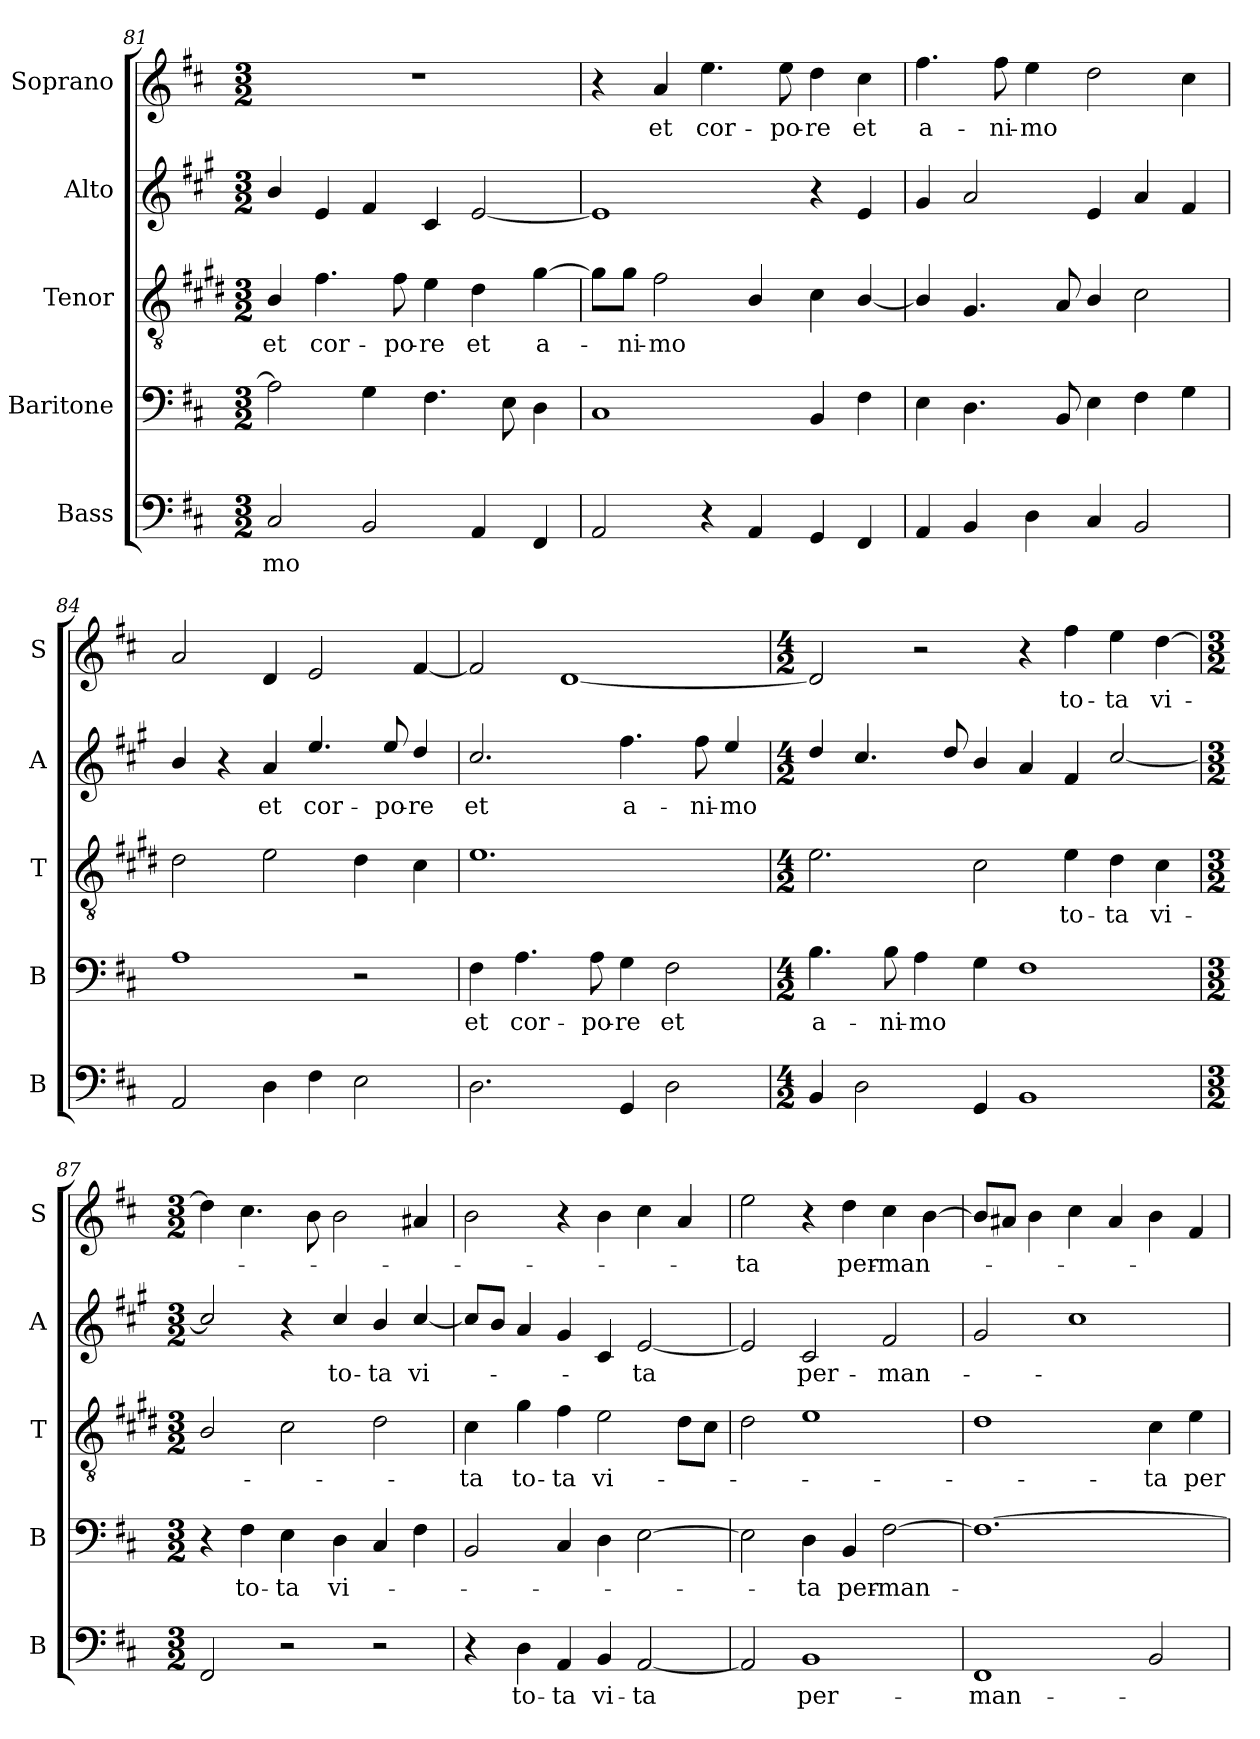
**kern	**text	**kern	**text	**kern	**text	**kern	**text	**kern	**text
*part5	*part5	*part4	*part4	*part3	*part3	*part2	*part2	*part1	*part1
*staff5	*staff5	*staff4	*staff4	*staff3	*staff3	*staff2	*staff2	*staff1	*staff1
*I"Bass	*	*I"Baritone	*	*I"Tenor	*	*I"Alto	*	*I"Soprano	*
*I'B	*	*I'B	*	*I'T	*	*I'A	*	*I'S	*
!!LO:PB:g=z
*clefF4	*	*clefF4	*	*clefGv2	*	*clefG2	*	*clefG2	*
*	*	*	*	*ITrd1c2	*	*ITrd4c7	*	*	*
*k[f#c#]	*	*k[f#c#]	*	*k[f#c#]	*	*k[f#c#]	*	*k[f#c#]	*
*D:	*	*D:	*	*D:	*	*D:	*	*D:	*
*M3/2	*	*M3/2	*	*M3/2	*	*M3/2	*	*M3/2	*
=81	=81	=81	=81	=81	=81	=81	=81	=81	=81
!	!LO:LY:b	!	!	!	!LO:LY:b	!	!	!	!
2C#/	-mo	2A\]	.	4A/	et	4e/	.	1.r	.
!	!	!	!	!	!LO:LY:b	!	!	!	!
.	.	.	.	4.e\	cor-	4A/	.	.	.
2BB/	.	4G\	.	.	.	4B/	.	.	.
!	!	!	!	!	!LO:LY:b	!	!	!	!
.	.	.	.	8e\	-po-	.	.	.	.
!	!	!	!	!	!LO:LY:b	!	!	!	!
.	.	4.F#\	.	4d\	-re	4F#/	.	.	.
!	!	!	!	!	!LO:LY:b	!	!	!	!
4AA/	.	.	.	4c#\	et	[2A/	.	.	.
.	.	8E\	.	.	.	.	.	.	.
!	!	!	!	!	!LO:LY:b	!	!	!	!
4FF#/	.	4D\	.	[4f#\	a-	.	.	.	.
=82	=82	=82	=82	=82	=82	=82	=82	=82	=82
2AA/	.	1C#	.	8f#\L]	.	1A]	.	4r	.
!	!	!	!	!	!LO:LY:b	!	!	!	!
.	.	.	.	8f#\J	-ni-	.	.	.	.
!	!	!	!	!	!LO:LY:b	!	!	!	!LO:LY:b
.	.	.	.	2e\	-mo	.	.	4a/	et
!	!	!	!	!	!	!	!	!	!LO:LY:b
4r	.	.	.	.	.	.	.	4.ee\	cor-
4AA/	.	.	.	4A/	.	.	.	.	.
!	!	!	!	!	!	!	!	!	!LO:LY:b
.	.	.	.	.	.	.	.	8ee\	-po-
!	!	!	!	!	!	!	!	!	!LO:LY:b
4GG/	.	4BB/	.	4B\	.	4r	.	4dd\	-re
!	!	!	!	!	!	!	!	!	!LO:LY:b
4FF#/	.	4F#\	.	[4A/	.	4A/	.	4cc#\	et
=83	=83	=83	=83	=83	=83	=83	=83	=83	=83
!	!	!	!	!	!	!	!	!	!LO:LY:b
4AA/	.	4E\	.	4A/]	.	4c#/	.	4.ff#\	a-
4BB/	.	4.D\	.	4.F#/	.	2d/	.	.	.
!	!	!	!	!	!	!	!	!	!LO:LY:b
.	.	.	.	.	.	.	.	8ff#\	-ni-
!	!	!	!	!	!	!	!	!	!LO:LY:b
4D\	.	.	.	.	.	.	.	4ee\	-mo
.	.	8BB/	.	8G/	.	.	.	.	.
4C#/	.	4E\	.	4A/	.	4A/	.	2dd\	.
2BB/	.	4F#\	.	2B\	.	4d/	.	.	.
.	.	4G\	.	.	.	4B/	.	4cc#\	.
=84	=84	=84	=84	=84	=84	=84	=84	=84	=84
2AA/	.	1A	.	2c#\	.	4e/	.	2a/	.
.	.	.	.	.	.	4r	.	.	.
!	!	!	!	!	!	!	!LO:LY:b	!	!
4D\	.	.	.	2d\	.	4d/	et	4d/	.
!	!	!	!	!	!	!	!LO:LY:b	!	!
4F#\	.	.	.	.	.	4.a/	cor-	2e/	.
2E\	.	2r	.	4c#\	.	.	.	.	.
!	!	!	!	!	!	!	!LO:LY:b	!	!
.	.	.	.	.	.	8a/	-po-	.	.
!	!	!	!	!	!	!	!LO:LY:b	!	!
.	.	.	.	4B\	.	4g/	-re	[4f#/	.
!!LO:LB:g=z
=85	=85	=85	=85	=85	=85	=85	=85	=85	=85
!	!	!	!LO:LY:b	!	!	!	!LO:LY:b	!	!
2.D\	.	4F#\	et	1.d	.	2.f#/	et	2f#/]	.
!	!	!	!LO:LY:b	!	!	!	!	!	!
.	.	4.A\	cor-	.	.	.	.	.	.
.	.	.	.	.	.	.	.	[1d	.
!	!	!	!LO:LY:b	!	!	!	!	!	!
.	.	8A\	-po-	.	.	.	.	.	.
!	!	!	!LO:LY:b	!	!	!	!LO:LY:b	!	!
4GG/	.	4G\	-re	.	.	4.b\	a-	.	.
!	!	!	!LO:LY:b	!	!	!	!	!	!
2D\	.	2F#\	et	.	.	.	.	.	.
!	!	!	!	!	!	!	!LO:LY:b	!	!
.	.	.	.	.	.	8b\	-ni-	.	.
!	!	!	!	!	!	!	!LO:LY:b	!	!
.	.	.	.	.	.	4a/	-mo	.	.
!!LO:PB:g=z
=86	=86	=86	=86	=86	=86	=86	=86	=86	=86
*M4/2	*	*M4/2	*	*M4/2	*	*M4/2	*	*M4/2	*
!	!	!	!LO:LY:b	!	!	!	!	!	!
4BB/	.	4.B\	a-	2.d\	.	4g/	.	2d/]	.
2D\	.	.	.	.	.	4.f#/	.	.	.
!	!	!	!LO:LY:b	!	!	!	!	!	!
.	.	8B\	-ni-	.	.	.	.	.	.
!	!	!	!LO:LY:b	!	!	!	!	!	!
.	.	4A\	-mo	.	.	.	.	2r	.
.	.	.	.	.	.	8g/	.	.	.
4GG/	.	4G\	.	2B\	.	4e/	.	.	.
1BB	.	1F#	.	.	.	4d/	.	4r	.
!	!	!	!	!	!LO:LY:b	!	!	!	!LO:LY:b
.	.	.	.	4d\	to-	4B/	.	4ff#\	to-
!	!	!	!	!	!LO:LY:b	!	!	!	!LO:LY:b
.	.	.	.	4c#\	-ta	[2f#/	.	4ee\	-ta
!	!	!	!	!	!LO:LY:b	!	!	!	!LO:LY:b
.	.	.	.	4B\	vi-	.	.	[4dd\	vi-
=87	=87	=87	=87	=87	=87	=87	=87	=87	=87
*M3/2	*	*M3/2	*	*M3/2	*	*M3/2	*	*M3/2	*
2FF#/	.	4r	.	2A/	.	2f#/]	.	4dd\]	.
!	!	!	!LO:LY:b	!	!	!	!	!	!
.	.	4F#\	to-	.	.	.	.	4.cc#\	.
!	!	!	!LO:LY:b	!	!	!	!	!	!
2r	.	4E\	-ta	2B\	.	4r	.	.	.
.	.	.	.	.	.	.	.	8b\	.
!	!	!	!LO:LY:b	!	!	!	!LO:LY:b	!	!
.	.	4D\	vi-	.	.	4f#/	to-	2b\	.
!	!	!	!	!	!	!	!LO:LY:b	!	!
2r	.	4C#/	.	2c#\	.	4e/	-ta	.	.
!	!	!	!	!	!	!	!LO:LY:b	!	!
.	.	4F#\	.	.	.	[4f#/	vi-	4a#X/	.
=88	=88	=88	=88	=88	=88	=88	=88	=88	=88
!	!	!	!	!	!LO:LY:b	!	!	!	!
4r	.	2BB/	.	4B\	-ta	8f#/L]	.	2b\	.
.	.	.	.	.	.	8e/J	.	.	.
!	!LO:LY:b	!	!	!	!LO:LY:b	!	!	!	!
4D\	to-	.	.	4f#\	to-	4d/	.	.	.
!	!LO:LY:b	!	!	!	!LO:LY:b	!	!	!	!
4AA/	-ta	4C#/	.	4e\	-ta	4c#/	.	4r	.
!	!LO:LY:b	!	!	!	!LO:LY:b	!	!	!	!
4BB/	vi-	4D\	.	2d\	vi-	4F#/	.	4b\	.
!	!LO:LY:b	!	!	!	!	!	!LO:LY:b	!	!
[2AA/	-ta	[2E\	.	.	.	[2A/	-ta	4cc#\	.
.	.	.	.	8c#\L	.	.	.	4a/	.
.	.	.	.	8B\J	.	.	.	.	.
=89	=89	=89	=89	=89	=89	=89	=89	=89	=89
!	!	!	!	!	!	!	!	!	!LO:LY:b
2AA/]	.	2E\]	.	2c#\	.	2A/]	.	2ee\	-ta
!	!LO:LY:b	!	!LO:LY:b	!	!	!	!LO:LY:b	!	!
1BB	per-	4D\	-ta	1d	.	2F#/	per-	4r	.
!	!	!	!LO:LY:b	!	!	!	!	!	!LO:LY:b
.	.	4BB/	per-	.	.	.	.	4dd\	per-
!	!	!	!LO:LY:b	!	!	!	!LO:LY:b	!	!LO:LY:b
.	.	[2F#\	-man-	.	.	2B/	-man-	4cc#\	-man-
.	.	.	.	.	.	.	.	[4b\	.
!!LO:LB:g=z
=90	=90	=90	=90	=90	=90	=90	=90	=90	=90
!	!LO:LY:b	!	!	!	!	!	!	!	!
1FF#	-man-	1.F#_	.	1c#	.	2c#/	.	8b/L]	.
.	.	.	.	.	.	.	.	8a#X/J	.
.	.	.	.	.	.	.	.	4b\	.
.	.	.	.	.	.	1f#	.	4cc#\	.
.	.	.	.	.	.	.	.	4a#/	.
!	!	!	!	!	!LO:LY:b	!	!	!	!
2BB/	.	.	.	4B\	-ta	.	.	4b\	.
!	!	!	!	!	!LO:LY:b	!	!	!	!
.	.	.	.	4d\	per-	.	.	4f#/	.
=	=	=	=	=	=	=	=	=	=
*-	*-	*-	*-	*-	*-	*-	*-	*-	*-
